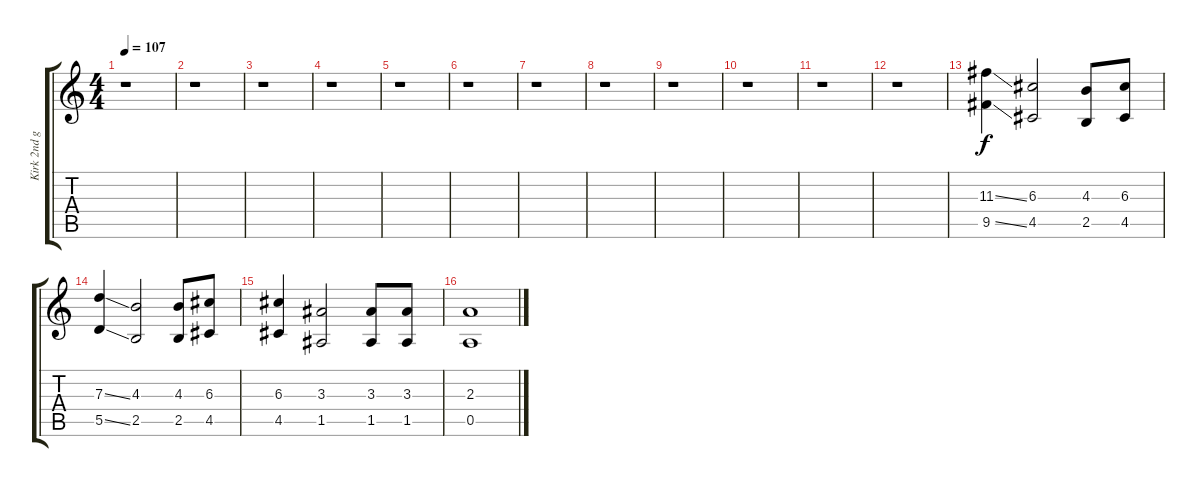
\track ("Kirk 2nd guitar" "Kirk 2nd g") {instrument distortionguitar}
\staff {score tabs}
\tuning (E4 B3 G3 D3 A2 E2) {hide}
\ts (4 4)
\tempo 107
\clef g2
\ks c
r.1{dy f} |
r.1 |
r.1 |
r.1 |
r.1 |
r.1 |
r.1 |
r.1 |
r.1 |
r.1 |
r.1 |
r.1 |
(11.3{ss} 9.5{ss}).4 (6.3 4.5).2 (4.3 2.5).8 (6.3 4.5).8 |
(7.3{ss} 5.5{ss}).4 (4.3 2.5).2 (4.3 2.5).8 (6.3 4.5).8 |
(6.3 4.5).4 (3.3 1.5).2 (3.3 1.5).8 (3.3 1.5).8 |
(2.3 0.5).1
